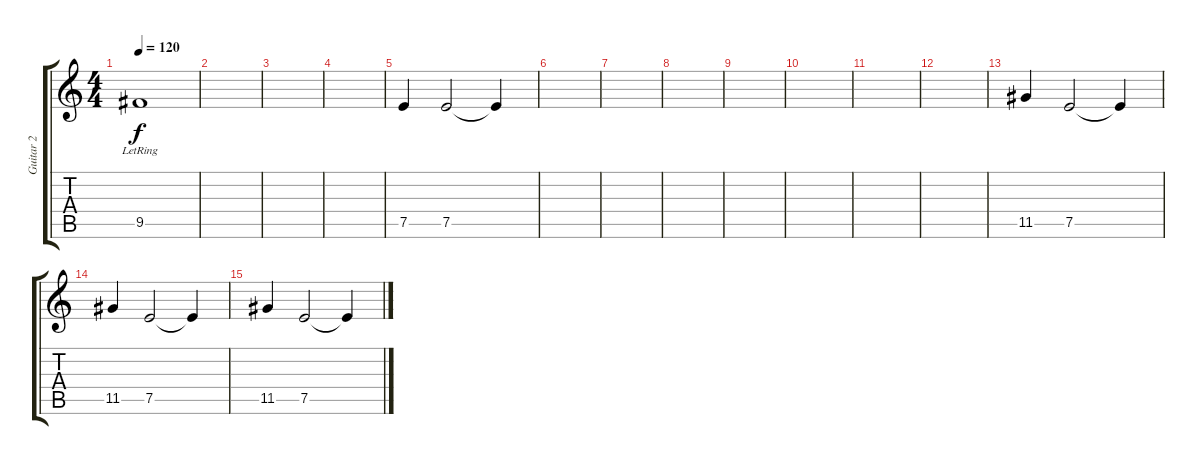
\track ("Guitar 2" "Guitar 2") {instrument acousticguitarsteel}
\staff {score tabs}
\tuning (E4 B3 G3 D3 A2 E2) {hide}
\ts (4 4)
\tempo 120
\clef g2
\ks c
9.5{lr}.1{dy f} |
|
|
|
7.5.4 7.5.2 7.5{t}.4 |
|
|
|
|
|
|
|
11.5.4 7.5.2 7.5{t}.4 |
11.5.4 7.5.2 7.5{t}.4 |
11.5.4 7.5.2 7.5{t}.4
